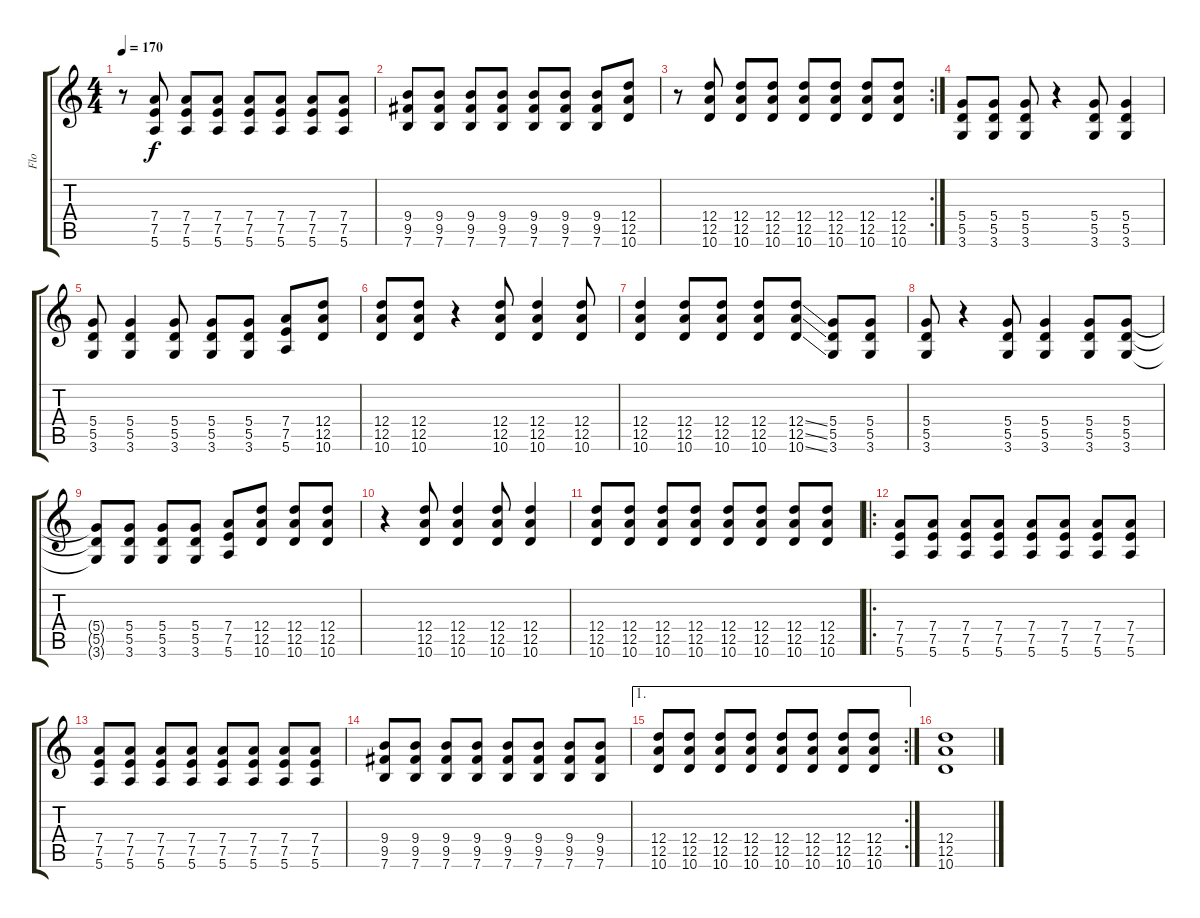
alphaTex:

\track ("Flo" "Flo") {instrument distortionguitar}
\staff {score tabs}
\tuning (E4 B3 G3 D3 A2 E2) {hide}
\ts (4 4)
\tempo 170
\clef g2
\ks c
r.8{dy f} (7.4 7.5 5.6).8 (7.4 7.5 5.6).8 (7.4 7.5 5.6).8 (7.4 7.5 5.6).8 (7.4 7.5 5.6).8 (7.4 7.5 5.6).8 (7.4 7.5 5.6).8 |
(9.4 9.5 7.6).8 (9.4 9.5 7.6).8 (9.4 9.5 7.6).8 (9.4 9.5 7.6).8 (9.4 9.5 7.6).8 (9.4 9.5 7.6).8 (9.4 9.5 7.6).8 (12.4 12.5 10.6).8 |
\rc 2
r.8 (12.4 12.5 10.6).8 (12.4 12.5 10.6).8 (12.4 12.5 10.6).8 (12.4 12.5 10.6).8 (12.4 12.5 10.6).8 (12.4 12.5 10.6).8 (12.4 12.5 10.6).8 |
(5.4 5.5 3.6).8 (5.4 5.5 3.6).8 (5.4 5.5 3.6).8 r.4 (5.4 5.5 3.6).8 (5.4 5.5 3.6).4 |
(5.4 5.5 3.6).8 (5.4 5.5 3.6).4 (5.4 5.5 3.6).8 (5.4 5.5 3.6).8 (5.4 5.5 3.6).8 (7.4 7.5 5.6).8 (12.4 12.5 10.6).8 |
(12.4 12.5 10.6).8 (12.4 12.5 10.6).8 r.4 (12.4 12.5 10.6).8 (12.4 12.5 10.6).4 (12.4 12.5 10.6).8 |
(12.4 12.5 10.6).4 (12.4 12.5 10.6).8 (12.4 12.5 10.6).8 (12.4 12.5 10.6).8 (12.4{ss} 12.5{ss} 10.6{ss}).8 (5.4 5.5 3.6).8 (5.4 5.5 3.6).8 |
(5.4 5.5 3.6).8 r.4 (5.4 5.5 3.6).8 (5.4 5.5 3.6).4 (5.4 5.5 3.6).8 (5.4 5.5 3.6).8 |
(5.4{t} 5.5{t} 3.6{t}).8 (5.4 5.5 3.6).8 (5.4 5.5 3.6).8 (5.4 5.5 3.6).8 (7.4 7.5 5.6).8 (12.4 12.5 10.6).8 (12.4 12.5 10.6).8 (12.4 12.5 10.6).8 |
r.4 (12.4 12.5 10.6).8 (12.4 12.5 10.6).4 (12.4 12.5 10.6).8 (12.4 12.5 10.6).4 |
(12.4 12.5 10.6).8 (12.4 12.5 10.6).8 (12.4 12.5 10.6).8 (12.4 12.5 10.6).8 (12.4 12.5 10.6).8 (12.4 12.5 10.6).8 (12.4 12.5 10.6).8 (12.4 12.5 10.6).8 |
\ro
(7.4 7.5 5.6).8 (7.4 7.5 5.6).8 (7.4 7.5 5.6).8 (7.4 7.5 5.6).8 (7.4 7.5 5.6).8 (7.4 7.5 5.6).8 (7.4 7.5 5.6).8 (7.4 7.5 5.6).8 |
(7.4 7.5 5.6).8 (7.4 7.5 5.6).8 (7.4 7.5 5.6).8 (7.4 7.5 5.6).8 (7.4 7.5 5.6).8 (7.4 7.5 5.6).8 (7.4 7.5 5.6).8 (7.4 7.5 5.6).8 |
(9.4 9.5 7.6).8 (9.4 9.5 7.6).8 (9.4 9.5 7.6).8 (9.4 9.5 7.6).8 (9.4 9.5 7.6).8 (9.4 9.5 7.6).8 (9.4 9.5 7.6).8 (9.4 9.5 7.6).8 |
\ae 1
\rc 2
(12.4 12.5 10.6).8 (12.4 12.5 10.6).8 (12.4 12.5 10.6).8 (12.4 12.5 10.6).8 (12.4 12.5 10.6).8 (12.4 12.5 10.6).8 (12.4 12.5 10.6).8 (12.4 12.5 10.6).8 |
(12.4 12.5 10.6).1
